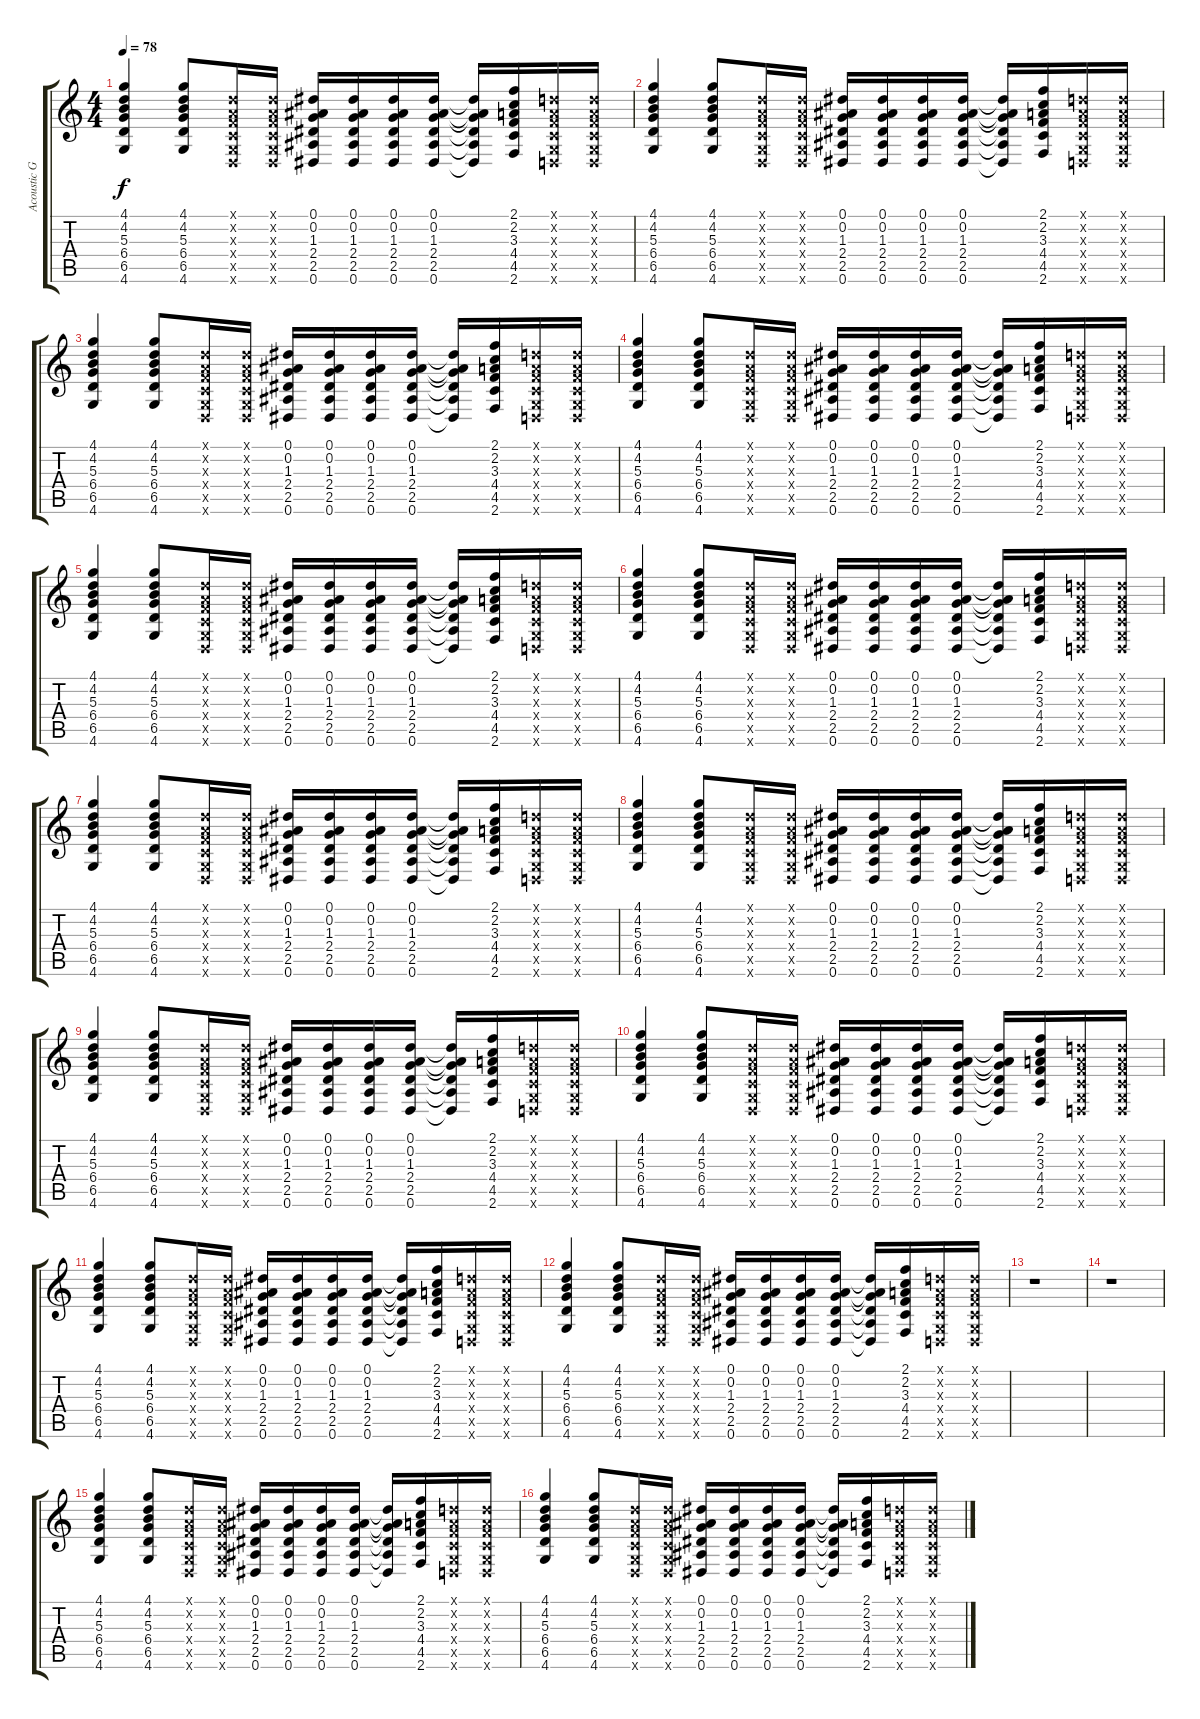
\track ("Acoustic Guitar" "Acoustic G") {instrument acousticguitarnylon}
\staff {score tabs}
\tuning (Eb4 Bb3 Gb3 Db3 Ab2 Eb2) {hide}
\ts (4 4)
\tempo 78
\clef g2
\ks c
(4.1 4.2 5.3 6.4 6.5 4.6).4{dy f instrument acousticguitarnylon} (4.1 4.2 5.3 6.4 6.5 4.6).8 (-1.1{x} -1.2{x} -1.3{x} -1.4{x} -1.5{x} -1.6{x}).16 (-1.1{x} -1.2{x} -1.3{x} -1.4{x} -1.5{x} -1.6{x}).16 (0.1 0.2 1.3 2.4 2.5 0.6).16 (0.1 0.2 1.3 2.4 2.5 0.6).16 (0.1 0.2 1.3 2.4 2.5 0.6).16 (0.1 0.2 1.3 2.4 2.5 0.6).16 (0.1{t} 0.2{t} 1.3{t} 2.4{t} 2.5{t} 0.6{t}).16 (2.1 2.2 3.3 4.4 4.5 2.6).16 (-1.1{x} -1.2{x} -1.3{x} -1.4{x} -1.5{x} -1.6{x}).16 (-1.1{x} -1.2{x} -1.3{x} -1.4{x} -1.5{x} -1.6{x}).16 |
(4.1 4.2 5.3 6.4 6.5 4.6).4 (4.1 4.2 5.3 6.4 6.5 4.6).8 (-1.1{x} -1.2{x} -1.3{x} -1.4{x} -1.5{x} -1.6{x}).16 (-1.1{x} -1.2{x} -1.3{x} -1.4{x} -1.5{x} -1.6{x}).16 (0.1 0.2 1.3 2.4 2.5 0.6).16 (0.1 0.2 1.3 2.4 2.5 0.6).16 (0.1 0.2 1.3 2.4 2.5 0.6).16 (0.1 0.2 1.3 2.4 2.5 0.6).16 (0.1{t} 0.2{t} 1.3{t} 2.4{t} 2.5{t} 0.6{t}).16 (2.1 2.2 3.3 4.4 4.5 2.6).16 (-1.1{x} -1.2{x} -1.3{x} -1.4{x} -1.5{x} -1.6{x}).16 (-1.1{x} -1.2{x} -1.3{x} -1.4{x} -1.5{x} -1.6{x}).16 |
(4.1 4.2 5.3 6.4 6.5 4.6).4 (4.1 4.2 5.3 6.4 6.5 4.6).8 (-1.1{x} -1.2{x} -1.3{x} -1.4{x} -1.5{x} -1.6{x}).16 (-1.1{x} -1.2{x} -1.3{x} -1.4{x} -1.5{x} -1.6{x}).16 (0.1 0.2 1.3 2.4 2.5 0.6).16 (0.1 0.2 1.3 2.4 2.5 0.6).16 (0.1 0.2 1.3 2.4 2.5 0.6).16 (0.1 0.2 1.3 2.4 2.5 0.6).16 (0.1{t} 0.2{t} 1.3{t} 2.4{t} 2.5{t} 0.6{t}).16 (2.1 2.2 3.3 4.4 4.5 2.6).16 (-1.1{x} -1.2{x} -1.3{x} -1.4{x} -1.5{x} -1.6{x}).16 (-1.1{x} -1.2{x} -1.3{x} -1.4{x} -1.5{x} -1.6{x}).16 |
(4.1 4.2 5.3 6.4 6.5 4.6).4 (4.1 4.2 5.3 6.4 6.5 4.6).8 (-1.1{x} -1.2{x} -1.3{x} -1.4{x} -1.5{x} -1.6{x}).16 (-1.1{x} -1.2{x} -1.3{x} -1.4{x} -1.5{x} -1.6{x}).16 (0.1 0.2 1.3 2.4 2.5 0.6).16 (0.1 0.2 1.3 2.4 2.5 0.6).16 (0.1 0.2 1.3 2.4 2.5 0.6).16 (0.1 0.2 1.3 2.4 2.5 0.6).16 (0.1{t} 0.2{t} 1.3{t} 2.4{t} 2.5{t} 0.6{t}).16 (2.1 2.2 3.3 4.4 4.5 2.6).16 (-1.1{x} -1.2{x} -1.3{x} -1.4{x} -1.5{x} -1.6{x}).16 (-1.1{x} -1.2{x} -1.3{x} -1.4{x} -1.5{x} -1.6{x}).16 |
(4.1 4.2 5.3 6.4 6.5 4.6).4 (4.1 4.2 5.3 6.4 6.5 4.6).8 (-1.1{x} -1.2{x} -1.3{x} -1.4{x} -1.5{x} -1.6{x}).16 (-1.1{x} -1.2{x} -1.3{x} -1.4{x} -1.5{x} -1.6{x}).16 (0.1 0.2 1.3 2.4 2.5 0.6).16 (0.1 0.2 1.3 2.4 2.5 0.6).16 (0.1 0.2 1.3 2.4 2.5 0.6).16 (0.1 0.2 1.3 2.4 2.5 0.6).16 (0.1{t} 0.2{t} 1.3{t} 2.4{t} 2.5{t} 0.6{t}).16 (2.1 2.2 3.3 4.4 4.5 2.6).16 (-1.1{x} -1.2{x} -1.3{x} -1.4{x} -1.5{x} -1.6{x}).16 (-1.1{x} -1.2{x} -1.3{x} -1.4{x} -1.5{x} -1.6{x}).16 |
(4.1 4.2 5.3 6.4 6.5 4.6).4 (4.1 4.2 5.3 6.4 6.5 4.6).8 (-1.1{x} -1.2{x} -1.3{x} -1.4{x} -1.5{x} -1.6{x}).16 (-1.1{x} -1.2{x} -1.3{x} -1.4{x} -1.5{x} -1.6{x}).16 (0.1 0.2 1.3 2.4 2.5 0.6).16 (0.1 0.2 1.3 2.4 2.5 0.6).16 (0.1 0.2 1.3 2.4 2.5 0.6).16 (0.1 0.2 1.3 2.4 2.5 0.6).16 (0.1{t} 0.2{t} 1.3{t} 2.4{t} 2.5{t} 0.6{t}).16 (2.1 2.2 3.3 4.4 4.5 2.6).16 (-1.1{x} -1.2{x} -1.3{x} -1.4{x} -1.5{x} -1.6{x}).16 (-1.1{x} -1.2{x} -1.3{x} -1.4{x} -1.5{x} -1.6{x}).16 |
(4.1 4.2 5.3 6.4 6.5 4.6).4 (4.1 4.2 5.3 6.4 6.5 4.6).8 (-1.1{x} -1.2{x} -1.3{x} -1.4{x} -1.5{x} -1.6{x}).16 (-1.1{x} -1.2{x} -1.3{x} -1.4{x} -1.5{x} -1.6{x}).16 (0.1 0.2 1.3 2.4 2.5 0.6).16 (0.1 0.2 1.3 2.4 2.5 0.6).16 (0.1 0.2 1.3 2.4 2.5 0.6).16 (0.1 0.2 1.3 2.4 2.5 0.6).16 (0.1{t} 0.2{t} 1.3{t} 2.4{t} 2.5{t} 0.6{t}).16 (2.1 2.2 3.3 4.4 4.5 2.6).16 (-1.1{x} -1.2{x} -1.3{x} -1.4{x} -1.5{x} -1.6{x}).16 (-1.1{x} -1.2{x} -1.3{x} -1.4{x} -1.5{x} -1.6{x}).16 |
(4.1 4.2 5.3 6.4 6.5 4.6).4 (4.1 4.2 5.3 6.4 6.5 4.6).8 (-1.1{x} -1.2{x} -1.3{x} -1.4{x} -1.5{x} -1.6{x}).16 (-1.1{x} -1.2{x} -1.3{x} -1.4{x} -1.5{x} -1.6{x}).16 (0.1 0.2 1.3 2.4 2.5 0.6).16 (0.1 0.2 1.3 2.4 2.5 0.6).16 (0.1 0.2 1.3 2.4 2.5 0.6).16 (0.1 0.2 1.3 2.4 2.5 0.6).16 (0.1{t} 0.2{t} 1.3{t} 2.4{t} 2.5{t} 0.6{t}).16 (2.1 2.2 3.3 4.4 4.5 2.6).16 (-1.1{x} -1.2{x} -1.3{x} -1.4{x} -1.5{x} -1.6{x}).16 (-1.1{x} -1.2{x} -1.3{x} -1.4{x} -1.5{x} -1.6{x}).16 |
(4.1 4.2 5.3 6.4 6.5 4.6).4 (4.1 4.2 5.3 6.4 6.5 4.6).8 (-1.1{x} -1.2{x} -1.3{x} -1.4{x} -1.5{x} -1.6{x}).16 (-1.1{x} -1.2{x} -1.3{x} -1.4{x} -1.5{x} -1.6{x}).16 (0.1 0.2 1.3 2.4 2.5 0.6).16 (0.1 0.2 1.3 2.4 2.5 0.6).16 (0.1 0.2 1.3 2.4 2.5 0.6).16 (0.1 0.2 1.3 2.4 2.5 0.6).16 (0.1{t} 0.2{t} 1.3{t} 2.4{t} 2.5{t} 0.6{t}).16 (2.1 2.2 3.3 4.4 4.5 2.6).16 (-1.1{x} -1.2{x} -1.3{x} -1.4{x} -1.5{x} -1.6{x}).16 (-1.1{x} -1.2{x} -1.3{x} -1.4{x} -1.5{x} -1.6{x}).16 |
(4.1 4.2 5.3 6.4 6.5 4.6).4 (4.1 4.2 5.3 6.4 6.5 4.6).8 (-1.1{x} -1.2{x} -1.3{x} -1.4{x} -1.5{x} -1.6{x}).16 (-1.1{x} -1.2{x} -1.3{x} -1.4{x} -1.5{x} -1.6{x}).16 (0.1 0.2 1.3 2.4 2.5 0.6).16 (0.1 0.2 1.3 2.4 2.5 0.6).16 (0.1 0.2 1.3 2.4 2.5 0.6).16 (0.1 0.2 1.3 2.4 2.5 0.6).16 (0.1{t} 0.2{t} 1.3{t} 2.4{t} 2.5{t} 0.6{t}).16 (2.1 2.2 3.3 4.4 4.5 2.6).16 (-1.1{x} -1.2{x} -1.3{x} -1.4{x} -1.5{x} -1.6{x}).16 (-1.1{x} -1.2{x} -1.3{x} -1.4{x} -1.5{x} -1.6{x}).16 |
(4.1 4.2 5.3 6.4 6.5 4.6).4 (4.1 4.2 5.3 6.4 6.5 4.6).8 (-1.1{x} -1.2{x} -1.3{x} -1.4{x} -1.5{x} -1.6{x}).16 (-1.1{x} -1.2{x} -1.3{x} -1.4{x} -1.5{x} -1.6{x}).16 (0.1 0.2 1.3 2.4 2.5 0.6).16 (0.1 0.2 1.3 2.4 2.5 0.6).16 (0.1 0.2 1.3 2.4 2.5 0.6).16 (0.1 0.2 1.3 2.4 2.5 0.6).16 (0.1{t} 0.2{t} 1.3{t} 2.4{t} 2.5{t} 0.6{t}).16 (2.1 2.2 3.3 4.4 4.5 2.6).16 (-1.1{x} -1.2{x} -1.3{x} -1.4{x} -1.5{x} -1.6{x}).16 (-1.1{x} -1.2{x} -1.3{x} -1.4{x} -1.5{x} -1.6{x}).16 |
(4.1 4.2 5.3 6.4 6.5 4.6).4 (4.1 4.2 5.3 6.4 6.5 4.6).8 (-1.1{x} -1.2{x} -1.3{x} -1.4{x} -1.5{x} -1.6{x}).16 (-1.1{x} -1.2{x} -1.3{x} -1.4{x} -1.5{x} -1.6{x}).16 (0.1 0.2 1.3 2.4 2.5 0.6).16 (0.1 0.2 1.3 2.4 2.5 0.6).16 (0.1 0.2 1.3 2.4 2.5 0.6).16 (0.1 0.2 1.3 2.4 2.5 0.6).16 (0.1{t} 0.2{t} 1.3{t} 2.4{t} 2.5{t} 0.6{t}).16 (2.1 2.2 3.3 4.4 4.5 2.6).16 (-1.1{x} -1.2{x} -1.3{x} -1.4{x} -1.5{x} -1.6{x}).16 (-1.1{x} -1.2{x} -1.3{x} -1.4{x} -1.5{x} -1.6{x}).16 |
r.1 |
r.1 |
(4.1 4.2 5.3 6.4 6.5 4.6).4 (4.1 4.2 5.3 6.4 6.5 4.6).8 (-1.1{x} -1.2{x} -1.3{x} -1.4{x} -1.5{x} -1.6{x}).16 (-1.1{x} -1.2{x} -1.3{x} -1.4{x} -1.5{x} -1.6{x}).16 (0.1 0.2 1.3 2.4 2.5 0.6).16 (0.1 0.2 1.3 2.4 2.5 0.6).16 (0.1 0.2 1.3 2.4 2.5 0.6).16 (0.1 0.2 1.3 2.4 2.5 0.6).16 (0.1{t} 0.2{t} 1.3{t} 2.4{t} 2.5{t} 0.6{t}).16 (2.1 2.2 3.3 4.4 4.5 2.6).16 (-1.1{x} -1.2{x} -1.3{x} -1.4{x} -1.5{x} -1.6{x}).16 (-1.1{x} -1.2{x} -1.3{x} -1.4{x} -1.5{x} -1.6{x}).16 |
(4.1 4.2 5.3 6.4 6.5 4.6).4 (4.1 4.2 5.3 6.4 6.5 4.6).8 (-1.1{x} -1.2{x} -1.3{x} -1.4{x} -1.5{x} -1.6{x}).16 (-1.1{x} -1.2{x} -1.3{x} -1.4{x} -1.5{x} -1.6{x}).16 (0.1 0.2 1.3 2.4 2.5 0.6).16 (0.1 0.2 1.3 2.4 2.5 0.6).16 (0.1 0.2 1.3 2.4 2.5 0.6).16 (0.1 0.2 1.3 2.4 2.5 0.6).16 (0.1{t} 0.2{t} 1.3{t} 2.4{t} 2.5{t} 0.6{t}).16 (2.1 2.2 3.3 4.4 4.5 2.6).16 (-1.1{x} -1.2{x} -1.3{x} -1.4{x} -1.5{x} -1.6{x}).16 (-1.1{x} -1.2{x} -1.3{x} -1.4{x} -1.5{x} -1.6{x}).16
